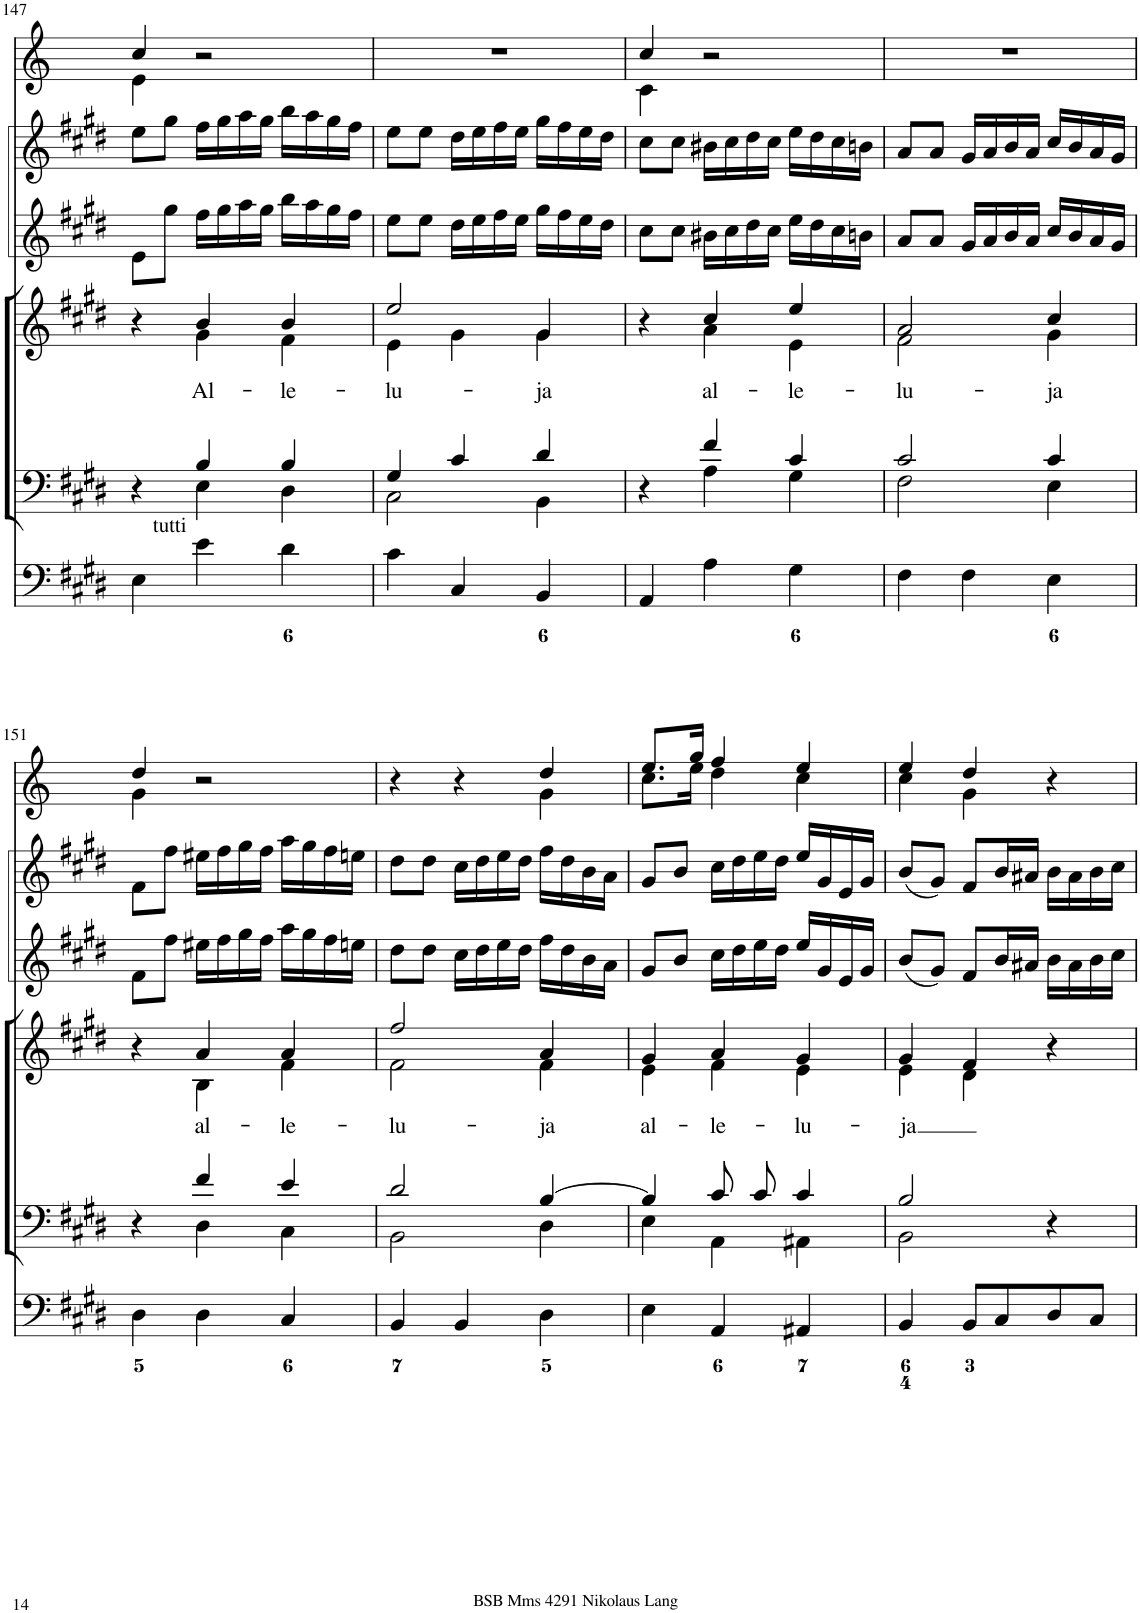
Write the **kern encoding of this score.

**kern	**kern	**kern	**text	**kern	**kern	**kern
*part6	*part5	*part4	*part4	*part3	*part2	*part1
*staff6	*staff5	*staff4	*staff4	*staff3	*staff2	*staff1
*I"Organ	*I"Voice	*I"Voice	*	*I"Violin	*I"Violin	*I"Corni in E
*	*	*	*	*I'Vln	*I'Vln	*
!!LO:PB:g=z
*clefF4	*clefF4	*clefG2	*	*clefG2	*clefG2	*clefG2
*	*	*	*	*	*	*Trd5c8
*k[f#c#g#d#]	*k[f#c#g#d#]	*k[f#c#g#d#]	*	*k[f#c#g#d#]	*k[f#c#g#d#]	*k[]
*M3/4	*M3/4	*M3/4	*	*M3/4	*M3/4	*M3/4
=147	=147	=147	=147	=147	=147	=147
*	*^	*^	*	*	*	*^
4E\	4r	4ryy	4r	4ryy	.	8e\L	8ee\L	4cc/	4e\
.	.	.	.	.	.	8gg#\J	8gg#\J	.	.
!LO:TX:a:t=tutti	!	!	!	!	!	!	!	!	!
!	!	!	!	!	!LO:LY:b	!	!	!	!
4e\	4B/	4E\	4b/	4g#\	Al-	16ff#\LL	16ff#\LL	2r	2ryy
.	.	.	.	.	.	16gg#\	16gg#\	.	.
.	.	.	.	.	.	16aa\	16aa\	.	.
.	.	.	.	.	.	16gg#\JJ	16gg#\JJ	.	.
!	!	!	!	!	!LO:LY:b	!	!	!	!
4d#\	4B/	4D#\	4b/	4f#\	-le-	16bb\LL	16bb\LL	.	.
.	.	.	.	.	.	16aa\	16aa\	.	.
.	.	.	.	.	.	16gg#\	16gg#\	.	.
.	.	.	.	.	.	16ff#\JJ	16ff#\JJ	.	.
*	*	*	*	*	*	*	*	*v	*v
=148	=148	=148	=148	=148	=148	=148	=148	=148
!	!	!	!	!	!LO:LY:b	!	!	!
4c#\	4G#/	2C#\	2ee/	4e\	-lu-	8ee\L	8ee\L	2.r
.	.	.	.	.	.	8ee\J	8ee\J	.
4C#/	4c#/	.	.	4g#\	.	16dd#\LL	16dd#\LL	.
.	.	.	.	.	.	16ee\	16ee\	.
.	.	.	.	.	.	16ff#\	16ff#\	.
.	.	.	.	.	.	16ee\JJ	16ee\JJ	.
!	!	!	!	!	!LO:LY:b	!	!	!
4BB/	4d#/	4BB\	4g#/	4g#\	-ja	16gg#\LL	16gg#\LL	.
.	.	.	.	.	.	16ff#\	16ff#\	.
.	.	.	.	.	.	16ee\	16ee\	.
.	.	.	.	.	.	16dd#\JJ	16dd#\JJ	.
=149	=149	=149	=149	=149	=149	=149	=149	=149
*	*	*	*	*	*	*	*	*^
4AA/	4r	4ryy	4r	4ryy	.	8cc#\L	8cc#\L	4cc/	4c\
.	.	.	.	.	.	8cc#\J	8cc#\J	.	.
!	!	!	!	!	!LO:LY:b	!	!	!	!
4A\	4f#/	4A\	4cc#/	4a\	al-	16b#X\LL	16b#X\LL	2r	2ryy
.	.	.	.	.	.	16cc#\	16cc#\	.	.
.	.	.	.	.	.	16dd#\	16dd#\	.	.
.	.	.	.	.	.	16cc#\JJ	16cc#\JJ	.	.
!	!	!	!	!	!LO:LY:b	!	!	!	!
4G#\	4c#/	4G#\	4ee/	4e\	-le-	16ee\LL	16ee\LL	.	.
.	.	.	.	.	.	16dd#\	16dd#\	.	.
.	.	.	.	.	.	16cc#\	16cc#\	.	.
.	.	.	.	.	.	16bn\JJ	16bn\JJ	.	.
*	*	*	*	*	*	*	*	*v	*v
=150	=150	=150	=150	=150	=150	=150	=150	=150
!	!	!	!	!	!LO:LY:b	!	!	!
4F#\	2c#/	2F#\	2a/	2f#\	-lu-	8a/L	8a/L	2.r
.	.	.	.	.	.	8a/J	8a/J	.
4F#\	.	.	.	.	.	16g#/LL	16g#/LL	.
.	.	.	.	.	.	16a/	16a/	.
.	.	.	.	.	.	16b/	16b/	.
.	.	.	.	.	.	16a/JJ	16a/JJ	.
!	!	!	!	!	!LO:LY:b	!	!	!
4E\	4c#/	4E\	4cc#/	4g#\	-ja	16cc#/LL	16cc#/LL	.
.	.	.	.	.	.	16b/	16b/	.
.	.	.	.	.	.	16a/	16a/	.
.	.	.	.	.	.	16g#/JJ	16g#/JJ	.
!!LO:LB:g=z
=151	=151	=151	=151	=151	=151	=151	=151	=151
*	*	*	*	*	*	*	*	*^
4D#\	4r	4ryy	4r	4ryy	.	8f#\L	8f#\L	4dd/	4g\
.	.	.	.	.	.	8ff#\J	8ff#\J	.	.
!	!	!	!	!	!LO:LY:b	!	!	!	!
4D#\	4f#/	4D#\	4a/	4B\	al-	16ee#X\LL	16ee#X\LL	2r	2ryy
.	.	.	.	.	.	16ff#\	16ff#\	.	.
.	.	.	.	.	.	16gg#\	16gg#\	.	.
.	.	.	.	.	.	16ff#\JJ	16ff#\JJ	.	.
!	!	!	!	!	!LO:LY:b	!	!	!	!
4C#/	4e/	4C#\	4a/	4f#\	-le-	16aa\LL	16aa\LL	.	.
.	.	.	.	.	.	16gg#\	16gg#\	.	.
.	.	.	.	.	.	16ff#\	16ff#\	.	.
.	.	.	.	.	.	16een\JJ	16een\JJ	.	.
=152	=152	=152	=152	=152	=152	=152	=152	=152	=152
!	!	!	!	!	!LO:LY:b	!	!	!	!
4BB/	2d#/	2BB\	2ff#/	2f#\	-lu-	8dd#\L	8dd#\L	4r	2ryy
.	.	.	.	.	.	8dd#\J	8dd#\J	.	.
4BB/	.	.	.	.	.	16cc#\LL	16cc#\LL	4r	.
.	.	.	.	.	.	16dd#\	16dd#\	.	.
.	.	.	.	.	.	16ee\	16ee\	.	.
.	.	.	.	.	.	16dd#\JJ	16dd#\JJ	.	.
!	!	!	!	!	!LO:LY:b	!	!	!	!
4D#\	[4B/	4D#\	4a/	4f#\	-ja	16ff#\LL	16ff#\LL	4dd/	4g\
.	.	.	.	.	.	16dd#\	16dd#\	.	.
.	.	.	.	.	.	16b\	16b\	.	.
.	.	.	.	.	.	16a\JJ	16a\JJ	.	.
=153	=153	=153	=153	=153	=153	=153	=153	=153	=153
!	!	!	!	!	!LO:LY:b	!	!	!	!
4E\	4B/]	4E\	4g#/	4e\	al-	8g#/L	8g#/L	8.ee/L	8.cc\L
.	.	.	.	.	.	8b/J	8b/J	.	.
.	.	.	.	.	.	.	.	16gg/Jk	16ee\Jk
!	!	!	!	!	!LO:LY:b	!	!	!	!
4AA/	8c#/L	4AA\	4a/	4f#\	-le-	16cc#\LL	16cc#\LL	4ff/	4dd\
.	.	.	.	.	.	16dd#\	16dd#\	.	.
.	8c#/J	.	.	.	.	16ee\	16ee\	.	.
.	.	.	.	.	.	16dd#\JJ	16dd#\JJ	.	.
!	!	!	!	!	!LO:LY:b	!	!	!	!
4AA#X/	4c#/	4AA#X\	4g#/	4e\	-lu-	16ee/LL	16ee/LL	4ee/	4cc\
.	.	.	.	.	.	16g#/	16g#/	.	.
.	.	.	.	.	.	16e/	16e/	.	.
.	.	.	.	.	.	16g#/JJ	16g#/JJ	.	.
=154	=154	=154	=154	=154	=154	=154	=154	=154	=154
!	!	!	!	!	!LO:LY:b	!	!	!	!
4BB/	2B/	2BB\	4g#/	4e\	-ja	(8b/L	(8b/L	4ee/	4cc\
.	.	.	.	.	.	8g#/J)	8g#/J)	.	.
8BB/L	.	.	4f#/	4d#\	.	8f#/L	8f#/L	4dd/	4g\
8C#/	.	.	.	.	.	16b/L	16b/L	.	.
.	.	.	.	.	.	16a#X/JJ	16a#X/JJ	.	.
8D#/	4r	4ryy	4r	4ryy	.	16b\LL	16b\LL	4r	4ryy
.	.	.	.	.	.	16a#\	16a#\	.	.
8C#/J	.	.	.	.	.	16b\	16b\	.	.
.	.	.	.	.	.	16cc#\JJ	16cc#\JJ	.	.
*	*v	*v	*	*	*	*	*	*v	*v
*	*	*v	*v	*	*	*	*
=	=	=	=	=	=	=
*-	*-	*-	*-	*-	*-	*-
